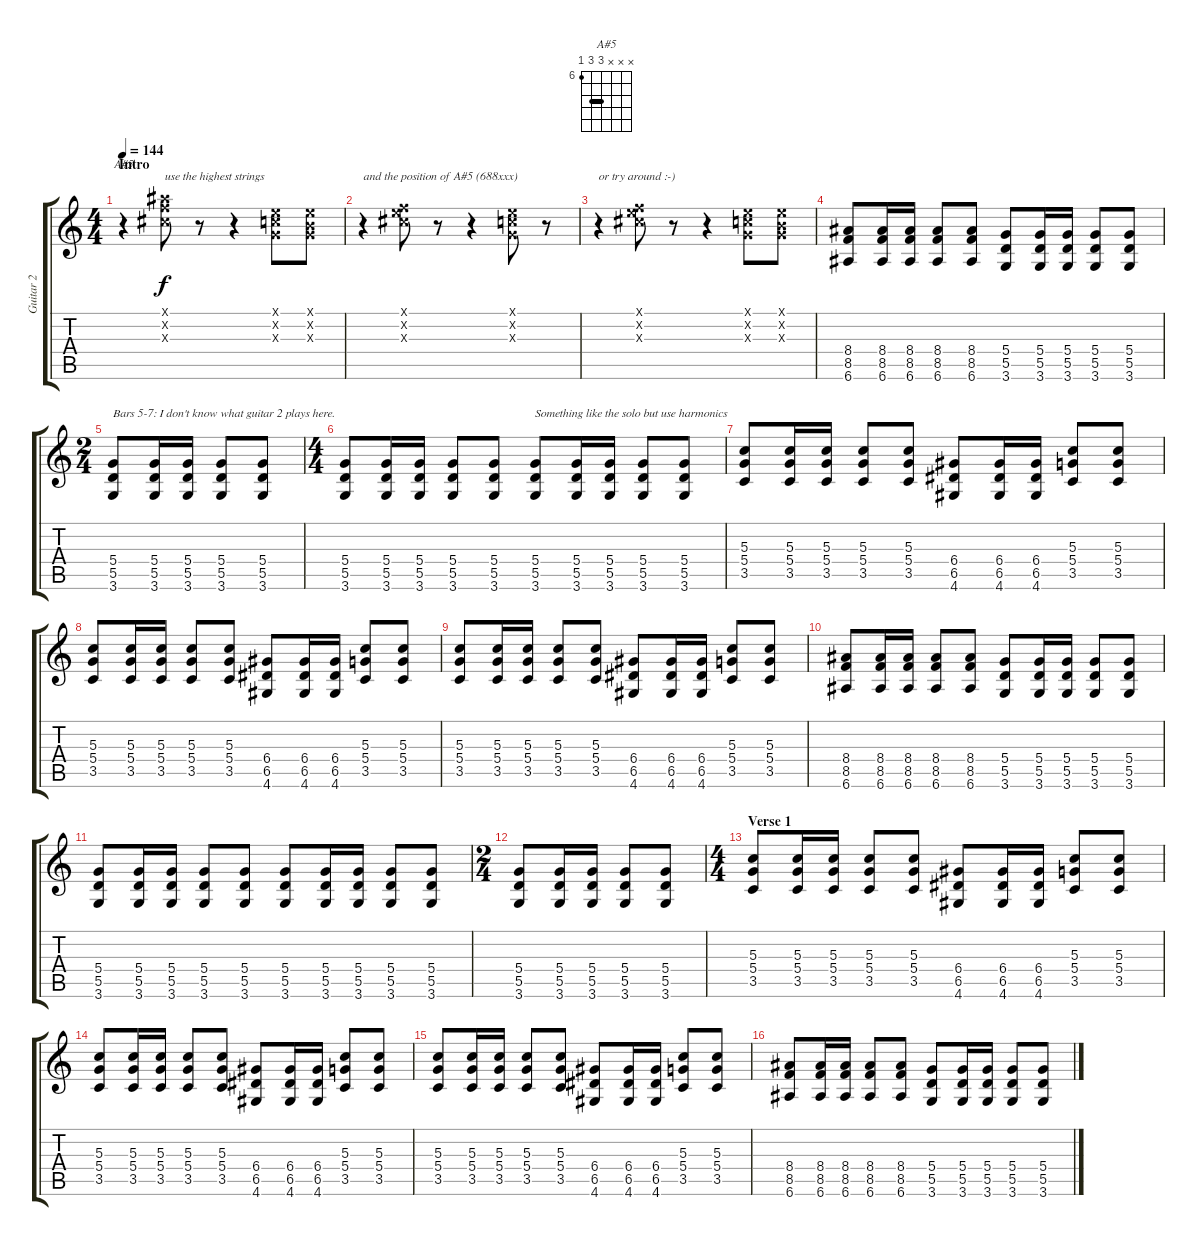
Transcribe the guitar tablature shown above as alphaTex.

\track ("Guitar 2" "Guitar 2") {instrument distortionguitar}
\staff {score tabs}
\tuning (E4 B3 G3 D3 A2 E2) {hide}
\chord ("A#5" x x x 8 8 6) {firstfret 6 barre 8}
\ts (4 4)
\section ("" "Intro")
\tempo 144
\clef g2
\ks c
r.4{ch "A#5" dy f instrument guitarharmonics} (6.1{x} 6.2{x} 6.3{x}).8{txt "use the highest strings"} r.8 r.4 (0.1{x} 1.2{x} 0.3{x}).8 (0.1{x} 0.2{x} 0.3{x}).8 |
r.4{txt "and the position of A#5 (688xxx)"} (0.1{x} 6.2{x} 6.3{x}).8 r.8 r.4 (0.1{x} 1.2{x} 0.3{x}).8 r.8 |
r.4{txt "or try around :-)"} (0.1{x} 6.2{x} 6.3{x}).8 r.8 r.4 (0.1{x} 1.2{x} 0.3{x}).8 (0.1{x} 0.2{x} 0.3{x}).8 |
(8.4 8.5 6.6).8{instrument distortionguitar} (8.4 8.5 6.6).16 (8.4 8.5 6.6).16 (8.4 8.5 6.6).8 (8.4 8.5 6.6).8 (5.4 5.5 3.6).8 (5.4 5.5 3.6).16 (5.4 5.5 3.6).16 (5.4 5.5 3.6).8 (5.4 5.5 3.6).8 |
\ts (2 4)
(5.4 5.5 3.6).8{txt "Bars 5-7: I don't know what guitar 2 plays here."} (5.4 5.5 3.6).16 (5.4 5.5 3.6).16 (5.4 5.5 3.6).8 (5.4 5.5 3.6).8 |
\ts (4 4)
(5.4 5.5 3.6).8 (5.4 5.5 3.6).16 (5.4 5.5 3.6).16 (5.4 5.5 3.6).8 (5.4 5.5 3.6).8 (5.4 5.5 3.6).8{txt "Something like the solo but use harmonics"} (5.4 5.5 3.6).16 (5.4 5.5 3.6).16 (5.4 5.5 3.6).8 (5.4 5.5 3.6).8 |
(5.3 5.4 3.5).8 (5.3 5.4 3.5).16 (5.3 5.4 3.5).16 (5.3 5.4 3.5).8 (5.3 5.4 3.5).8 (6.4 6.5 4.6).8 (6.4 6.5 4.6).16 (6.4 6.5 4.6).16 (5.3 5.4 3.5).8 (5.3 5.4 3.5).8 |
(5.3 5.4 3.5).8 (5.3 5.4 3.5).16 (5.3 5.4 3.5).16 (5.3 5.4 3.5).8 (5.3 5.4 3.5).8 (6.4 6.5 4.6).8 (6.4 6.5 4.6).16 (6.4 6.5 4.6).16 (5.3 5.4 3.5).8 (5.3 5.4 3.5).8 |
(5.3 5.4 3.5).8 (5.3 5.4 3.5).16 (5.3 5.4 3.5).16 (5.3 5.4 3.5).8 (5.3 5.4 3.5).8 (6.4 6.5 4.6).8 (6.4 6.5 4.6).16 (6.4 6.5 4.6).16 (5.3 5.4 3.5).8 (5.3 5.4 3.5).8 |
(8.4 8.5 6.6).8 (8.4 8.5 6.6).16 (8.4 8.5 6.6).16 (8.4 8.5 6.6).8 (8.4 8.5 6.6).8 (5.4 5.5 3.6).8 (5.4 5.5 3.6).16 (5.4 5.5 3.6).16 (5.4 5.5 3.6).8 (5.4 5.5 3.6).8 |
(5.4 5.5 3.6).8 (5.4 5.5 3.6).16 (5.4 5.5 3.6).16 (5.4 5.5 3.6).8 (5.4 5.5 3.6).8 (5.4 5.5 3.6).8 (5.4 5.5 3.6).16 (5.4 5.5 3.6).16 (5.4 5.5 3.6).8 (5.4 5.5 3.6).8 |
\ts (2 4)
(5.4 5.5 3.6).8 (5.4 5.5 3.6).16 (5.4 5.5 3.6).16 (5.4 5.5 3.6).8 (5.4 5.5 3.6).8 |
\ts (4 4)
\section ("" "Verse 1")
(5.3 5.4 3.5).8 (5.3 5.4 3.5).16 (5.3 5.4 3.5).16 (5.3 5.4 3.5).8 (5.3 5.4 3.5).8 (6.4 6.5 4.6).8 (6.4 6.5 4.6).16 (6.4 6.5 4.6).16 (5.3 5.4 3.5).8 (5.3 5.4 3.5).8 |
(5.3 5.4 3.5).8 (5.3 5.4 3.5).16 (5.3 5.4 3.5).16 (5.3 5.4 3.5).8 (5.3 5.4 3.5).8 (6.4 6.5 4.6).8 (6.4 6.5 4.6).16 (6.4 6.5 4.6).16 (5.3 5.4 3.5).8 (5.3 5.4 3.5).8 |
(5.3 5.4 3.5).8 (5.3 5.4 3.5).16 (5.3 5.4 3.5).16 (5.3 5.4 3.5).8 (5.3 5.4 3.5).8 (6.4 6.5 4.6).8 (6.4 6.5 4.6).16 (6.4 6.5 4.6).16 (5.3 5.4 3.5).8 (5.3 5.4 3.5).8 |
(8.4 8.5 6.6).8 (8.4 8.5 6.6).16 (8.4 8.5 6.6).16 (8.4 8.5 6.6).8 (8.4 8.5 6.6).8 (5.4 5.5 3.6).8 (5.4 5.5 3.6).16 (5.4 5.5 3.6).16 (5.4 5.5 3.6).8 (5.4 5.5 3.6).8
